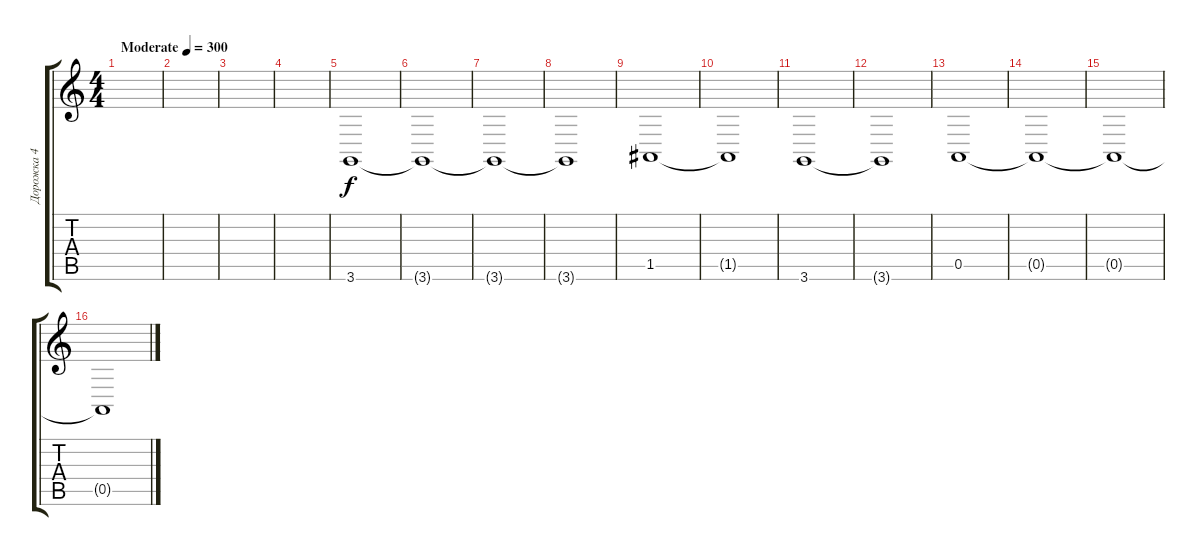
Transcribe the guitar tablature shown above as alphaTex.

\track ("Дорожка 4" "Дорожка 4") {instrument harmonica}
\staff {score tabs}
\tuning (E4 B3 G3 D3 A2 E2) {hide}
\ts (4 4)
\tempo (300 "Moderate")
\clef g2
\ks c
|
|
|
|
3.6.1 |
3.6{t}.1 |
3.6{t}.1 |
3.6{t}.1 |
1.5.1 |
1.5{t}.1 |
3.6.1 |
3.6{t}.1 |
0.5.1 |
0.5{t}.1 |
0.5{t}.1 |
0.5{t}.1
